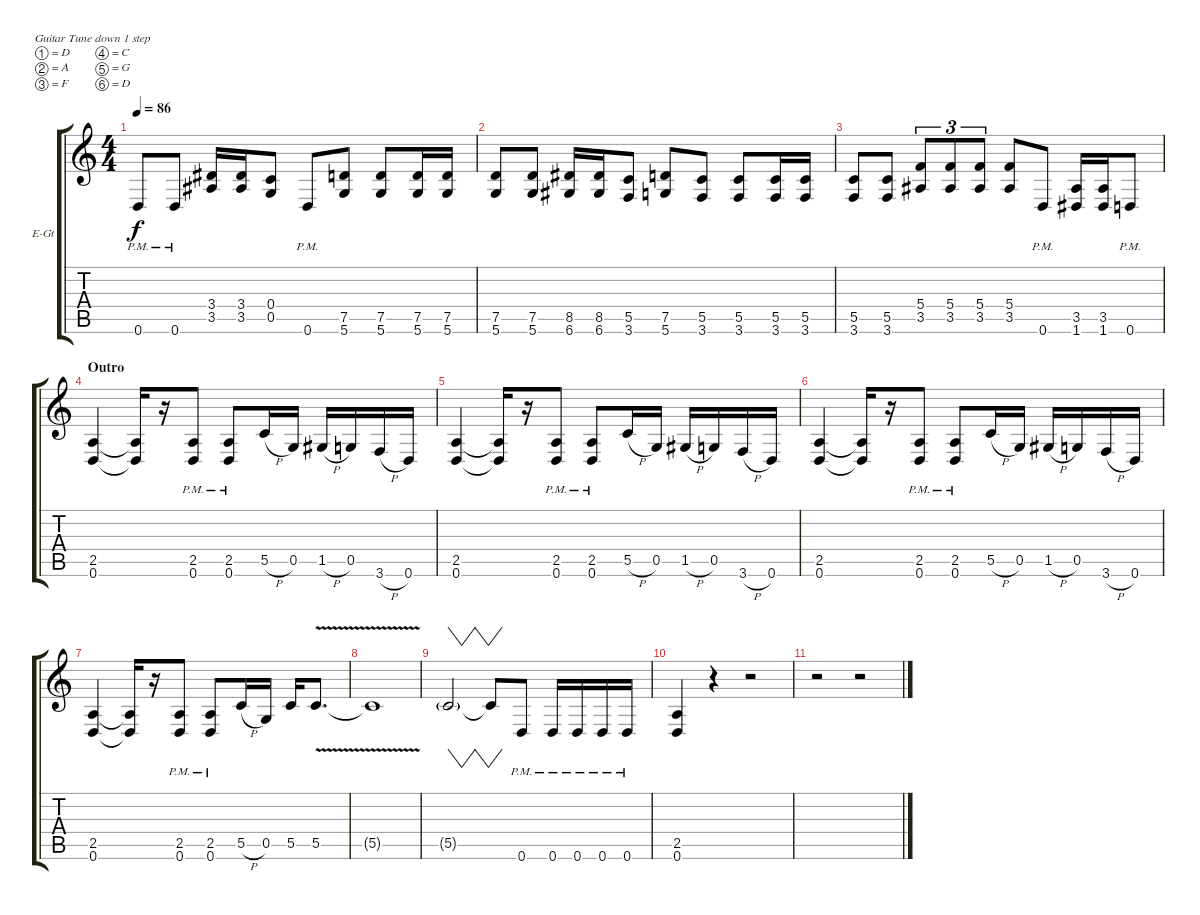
\bracketExtendMode groupsimilarinstruments
\firstSystemTrackNameOrientation horizontal
\otherSystemsTrackNameOrientation horizontal
\track ("James Hetfield" "E-Gt") {instrument distortionguitar}
\staff {score tabs}
\tuning (D4 A3 F3 C3 G2 D2)
\ts (4 4)
\tempo 86
\clef g2
\ks c
0.6{pm}.8{dy f} 0.6{pm}.8 (3.4 3.5).16 (3.4 3.5).16 (0.4 0.5).8 0.6{pm}.8 (7.5 5.6).8 (7.5 5.6).8 (7.5 5.6).16 (7.5 5.6).16 |
(7.5 5.6).8 (7.5 5.6).8 (8.5 6.6).16 (8.5 6.6).16 (5.5 3.6).8 (7.5 5.6).8 (5.5 3.6).8 (5.5 3.6).8 (5.5 3.6).16 (5.5 3.6).16 |
(5.5 3.6).8 (5.5 3.6).8 (5.4 3.5).8{tu (3 2)} (5.4 3.5).8{tu (3 2)} (5.4 3.5).8{tu (3 2)} (5.4 3.5).8 0.6{pm}.8 (3.5 1.6).16 (3.5 1.6).16 0.6{pm}.8 |
\section ("" "Outro")
(2.5 0.6).4 (2.5{t} 0.6{t}).16 r.16 (2.5{pm} 0.6{pm}).8 (2.5{pm} 0.6{pm}).8 5.5{h}.16 0.5.16 1.5{h}.16 0.5.16 3.6{h}.16 0.6.16 |
(2.5 0.6).4 (2.5{t} 0.6{t}).16 r.16 (2.5{pm} 0.6{pm}).8 (2.5{pm} 0.6{pm}).8 5.5{h}.16 0.5.16 1.5{h}.16 0.5.16 3.6{h}.16 0.6.16 |
(2.5 0.6).4 (2.5{t} 0.6{t}).16 r.16 (2.5{pm} 0.6{pm}).8 (2.5{pm} 0.6{pm}).8 5.5{h}.16 0.5.16 1.5{h}.16 0.5.16 3.6{h}.16 0.6.16 |
(2.5 0.6).4 (2.5{t} 0.6{t}).16 r.16 (2.5{pm} 0.6{pm}).8 (2.5{pm} 0.6{pm}).8 5.5{h}.16 0.5.16 5.5.16 5.5{v}.8{d} |
5.5{v t}.1 |
5.5{g}.2{vw} 5.5{t}.8{vw} 0.6{pm}.8 0.6{pm}.16 0.6{pm}.16 0.6{pm}.16 0.6{pm}.16 |
(2.5 0.6).4 r.4 r.2 |
r.2 r.2
